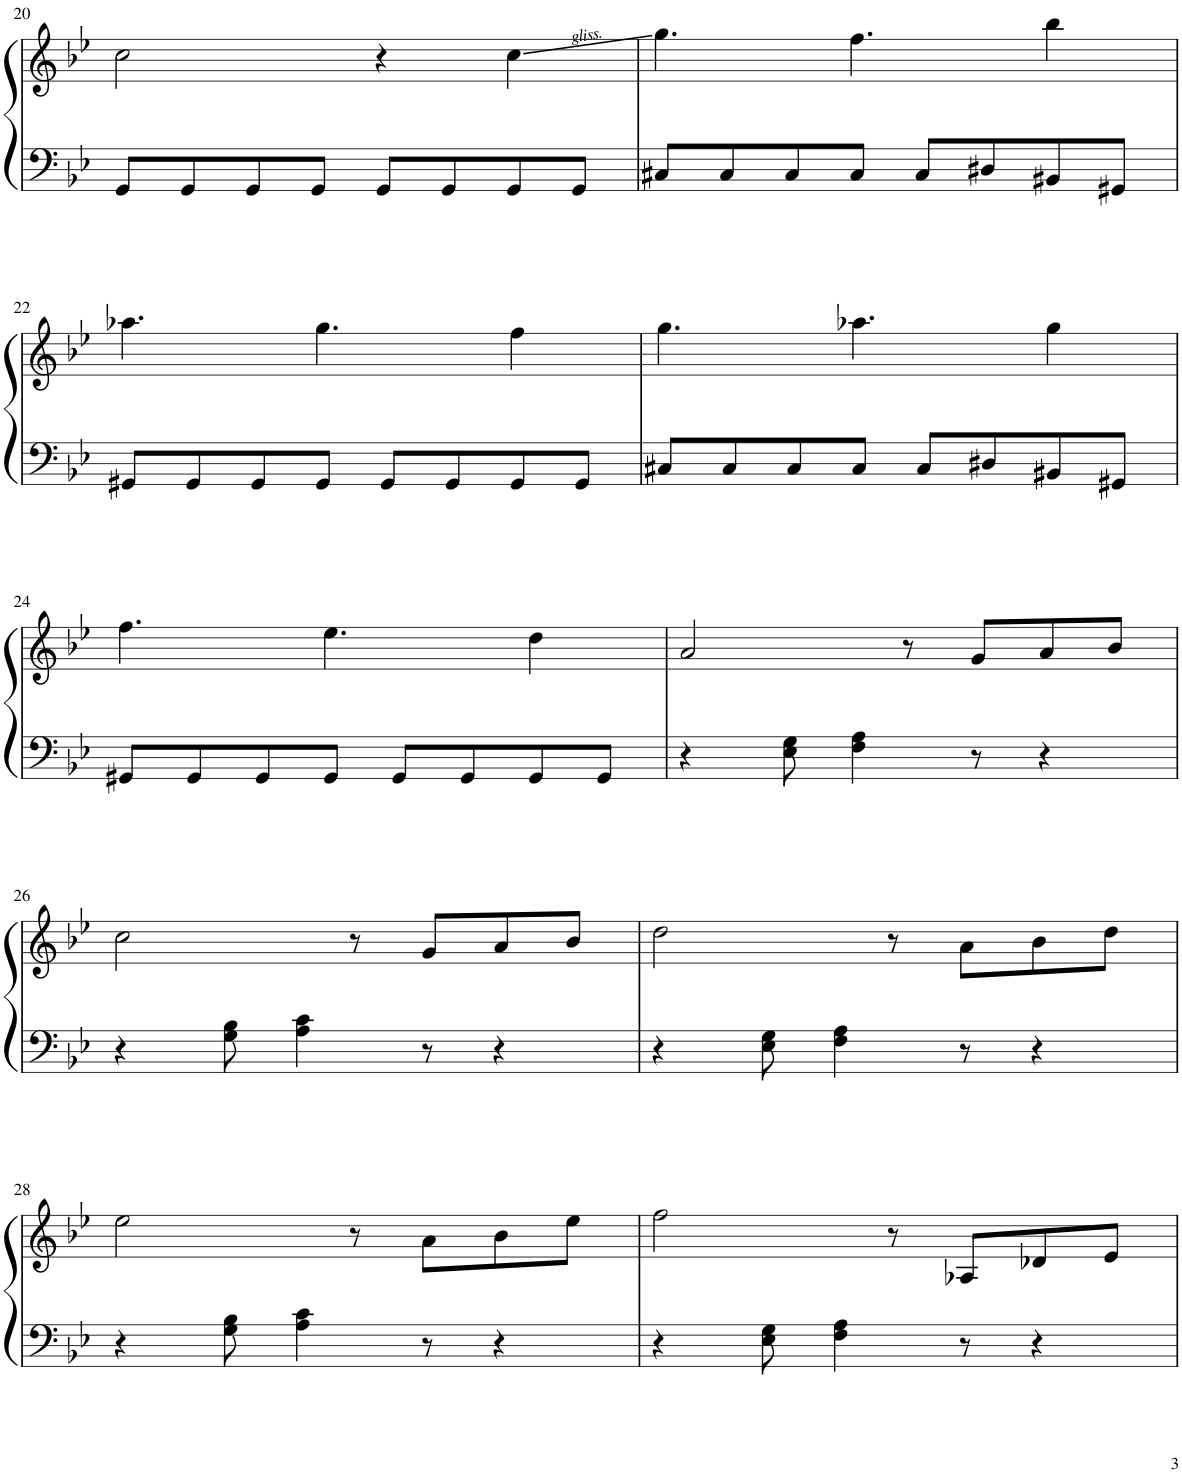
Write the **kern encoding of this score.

**kern	**kern
*part1	*part1
*staff2	*staff1
*I"Piano	*
*I'Pno.	*
!!LO:PB:g=z
*clefF4	*clefG2
*k[b-e-]	*k[b-e-]
*M4/4	*M4/4
=20	=20
8GG/L	2cc\
8GG/	.
8GG/	.
8GG/J	.
8GG/L	4r
8GG/	.
8GG/	4cc\
8GG/J	.
=21	=21
8C#X/L	4.gg\
8C#/	.
8C#/	.
8C#/J	4.ff\
8C#/L	.
8D#X/	.
8BB#X/	4bb-\
8GG#X/J	.
!!LO:LB:g=z
=22	=22
8GG#X/L	4.aa-X\
8GG#/	.
8GG#/	.
8GG#/J	4.gg\
8GG#/L	.
8GG#/	.
8GG#/	4ff\
8GG#/J	.
=23	=23
8C#X/L	4.gg\
8C#/	.
8C#/	.
8C#/J	4.aa-X\
8C#/L	.
8D#X/	.
8BB#X/	4gg\
8GG#X/J	.
!!LO:LB:g=z
=24	=24
8GG#X/L	4.ff\
8GG#/	.
8GG#/	.
8GG#/J	4.ee-\
8GG#/L	.
8GG#/	.
8GG#/	4dd\
8GG#/J	.
=25	=25
4r	2a/
8E-\ 8G\	.
4F\ 4A\	.
.	8r
8r	8g/L
4r	8a/
.	8b-/J
!!LO:LB:g=z
=26	=26
4r	2cc\
8G\ 8B-\	.
4A\ 4c\	.
.	8r
8r	8g/L
4r	8a/
.	8b-/J
=27	=27
4r	2dd\
8E-\ 8G\	.
4F\ 4A\	.
.	8r
8r	8a\L
4r	8b-\
.	8dd\J
!!LO:LB:g=z
=28	=28
4r	2ee-\
8G\ 8B-\	.
4A\ 4c\	.
.	8r
8r	8a\L
4r	8b-\
.	8ee-\J
=29	=29
4r	2ff\
8E-\ 8G\	.
4F\ 4A\	.
.	8r
8r	8A-X/L
4r	8d-X/
.	8e-/J
=	=
*-	*-
